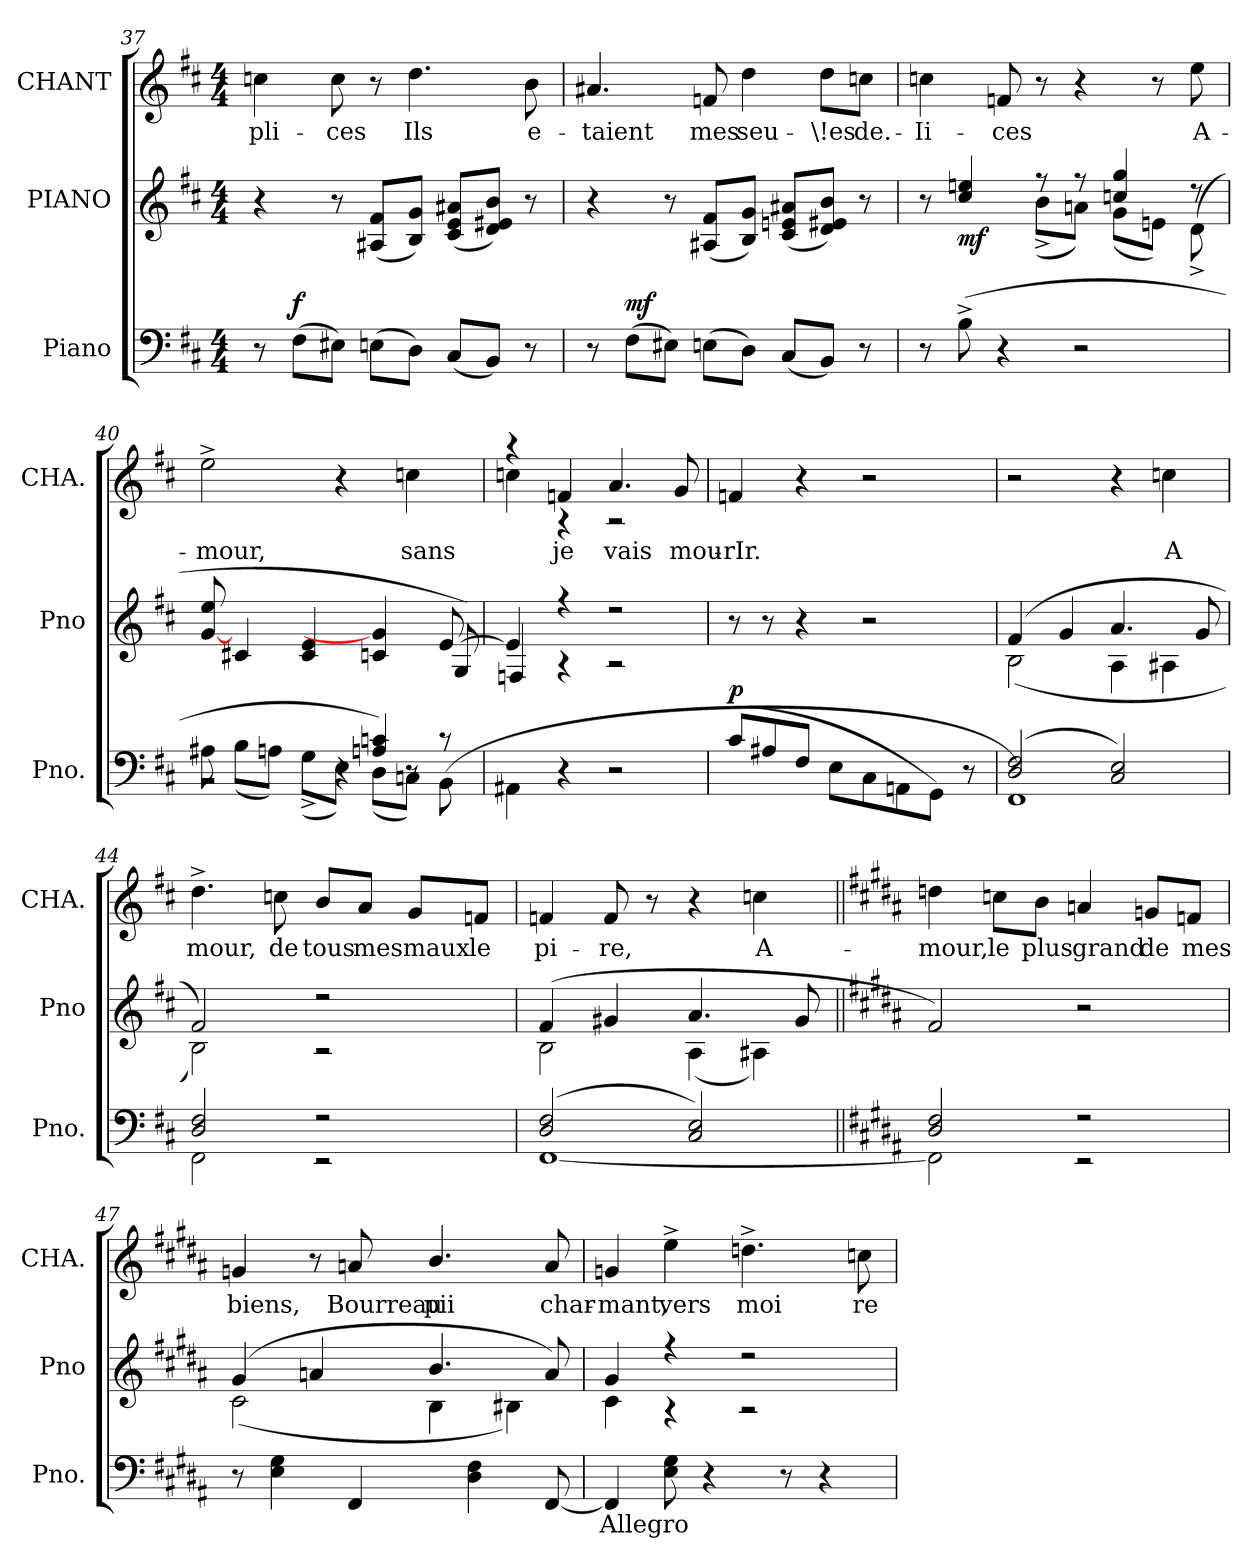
**kern	**text	**dynam	**kern	**dynam	**kern	**text
*part3	*part3	*part3	*part2	*part2	*part1	*part1
*staff3	*staff3	*staff3	*staff2	*staff2	*staff1	*staff1
*I"Piano	*	*	*I"PIANO	*	*I"CHANT	*
*I'Pno.	*	*	*I'Pno	*	*I'CHA.	*
*clefF4	*	*	*clefG2	*	*clefG2	*
*k[f#c#]	*	*	*k[f#c#]	*	*k[f#c#]	*
*M4/4	*	*	*M4/4	*	*M4/4	*
=37	=37	=37	=37	=37	=37	=37
8r	.	.	4r	.	4cc\	pli-
(8F#\L	.	f'	.	.	.	.
8E#X\J)	.	.	8r	.	8cc\	ces
(8En\L	.	.	(8A#X/ 8f#/L	.	8r	.
8D\J)	.	.	8B/ 8g/J)	.	4.dd\	Ils
(8C#/L	.	.	(8c#/ 8e/ 8a#X/L	.	.	.
8BB/J)	.	.	8d/ 8e#X/ 8b/J)	.	.	.
8r	.	.	8r	.	8b\	e-
=38	=38	=38	=38	=38	=38	=38
8r	.	.	4r	.	4.a#X/	taient
(8F#\L	.	mf	.	.	.	.
8E#X\J)	.	.	8r	.	.	.
(8En\L	.	.	(8A#X/ 8f#/L	.	8f/	mes
8D\J)	.	.	8B/ 8g/J)	.	4dd\	seu-
(8C#/L	.	.	(8c#/ 8en/ 8a#X/L	.	.	.
8BB/J)	.	.	8d/ 8e#X/ 8b/J)	.	8dd\L	\!es
8r	.	.	8r	.	8cc\J	de.-
!!LO:LB:g=z
=39	=39	=39	=39	=39	=39	=39
*	*	*	*^	*	*	*
8r	.	.	8r	4ryy	.	4cc\	Ii-
(8B^\	.	.	4cc#/ 4een/	.	mf	.	.
4r	.	.	.	8ryy	.	8f/	ces
.	.	.	8r	(8b^\L	.	8r	.
2r	.	.	8r	8an\J)	.	4r	.
.	.	.	4ccn/ 4gg/	(8g\L	.	.	.
.	.	.	.	8en\J)	.	8r	.
.	.	.	8r	(8d^\	.	8ee\	A-
=40	=40	=40	=40	=40	=40	=40	=40
*^	*	*	*	*	*	*	*
*	*^	*	*	*	*	*	*	*
2ryy	8A#X\	2r	.	.	[8g/ 8ee/	2ryy	.	2ee^\	mour,
.	(8B\L	.	.	.	4c#X/	.	.	.	.
.	8An\J)	.	.	.	.	.	.	.	.
.	(8G^\L	.	.	.	4c#/ 4e/	.	.	.	.
8ryy	8E\J)	4r	.	.	.	4ryy	.	4r	.
4An/ 4cn/)	(8D\L	.	.	.	4cn/ 4g]/	.	.	.	.
.	8Cn\J)	8r	.	.	.	8ryy	.	4ccn\	sans
8r	(8BB\	8ryy	.	.	[8e/	8G/)	.	.	.
*v	*v	*v	*	*	*	*	*	*	*
=41	=41	=41	=41	=41	=41	=41	=41
*	*	*	*	*	*	*^	*
4AA#X\	.	.	4e/]	4Fn/	.	4r	4cc\	.
4r	.	.	4r	4r	.	4f/	4r	je
2r	.	.	2r	2r	.	4.a/	2r	vais
.	.	.	.	.	.	8g/	.	mou-
*	*	*	*v	*v	*	*	*	*
*	*	*	*	*	*v	*v	*
!!LO:LB:g=z
=42	=42	=42	=42	=42	=42	=42
*	*	*	*	*	*MM92	*
(8c#/L	.	p	8r	.	4f/	rIr.
8A#X/	.	.	8r	.	.	.
8F#/J	.	.	4r	.	4r	.
8E\L	.	.	.	.	.	.
8C#\	.	.	2r	.	2r	.
8AAn\	.	.	.	.	.	.
8GG\J)	.	.	.	.	.	.
8r	.	.	.	.	.	.
=43	=43	=43	=43	=43	=43	=43
*^	*	*	*^	*	*	*
(2D/ 2F#/	1FF#/)	.	.	(4f#/	(2B\	.	2r	.
.	.	.	.	4g/	.	.	.	.
2C#/ 2E/)	.	.	.	4.a/	4A\	.	4r	.
.	.	.	.	.	4A#X\	.	4cc\	A
.	.	.	.	8g/	.	.	.	.
=44	=44	=44	=44	=44	=44	=44	=44	=44
2D/ 2F#/	2FF#\	.	.	2f#/)	2B\)	.	4.dd^\	mour,
.	.	.	.	.	.	.	8cc\	de
2r	2r	.	.	2r	2r	.	8b/L	tous
.	.	.	.	.	.	.	8a/J	mes
.	.	.	.	.	.	.	8g/L	maux
.	.	.	.	.	.	.	8f/J	le
!!LO:PB:g=z
=45	=45	=45	=45	=45	=45	=45	=45	=45
(2D/ 2F#/	[1FF#\	.	.	(4f#/	2B\	.	4f/	pi-
.	.	.	.	4g#X/	.	.	8f/	re,
.	.	.	.	.	.	.	8r	.
2C#/ 2E/)	.	.	.	4.a/	(4A\	.	4r	.
.	.	.	.	.	4A#X\)	.	4cc\	A-
.	.	.	.	8g#/	.	.	.	.
*	*	*	*	*v	*v	*	*	*
=46||	=46||	=46||	=46||	=46||	=46||	=46||	=46||
*k[f#c#g#d#a#]	*	*	*	*k[f#c#g#d#a#]	*	*k[f#c#g#d#a#]	*
2D#/ 2F#/	2FF#\]	.	.	2f#/)	.	4dd\	mour,
.	.	.	.	.	.	8cc\L	le
.	.	.	.	.	.	8b\J	plus
2r	2r	.	.	2r	.	4a/	grand
.	.	.	.	.	.	8g/L	de
.	.	.	.	.	.	8f/J	mes
*v	*v	*	*	*	*	*	*
=47	=47	=47	=47	=47	=47	=47
*	*	*	*^	*	*	*
8r	.	.	(4g#/	(2c#\	.	4g/	biens,
4E\ 4G#\	.	.	.	.	.	.	.
*	*	*	*	*	*	*MM120	*
.	.	.	4an/	.	.	8r	.
4FF#/	.	.	.	.	.	8an/	Bourreau
.	.	.	4.b/	4B\	.	4.b/	pii
4D#\ 4F#\	.	.	.	.	.	.	.
.	.	.	.	4B#X\)	.	.	.
[8FF#/	.	.	8a/)	.	.	8a/	char-
!!LO:LB:g=z
=48	=48	=48	=48	=48	=48	=48	=48
4FF#/]	Allegro	.	4g#/	4c#\	.	4g/	mant,
8E\ 8G#\	.	.	4r	4r	.	4ee^\	vers
4r	.	.	.	.	.	.	.
.	.	.	2r	2r	.	4.dd^\	moi
8r	.	.	.	.	.	.	.
4r	.	.	.	.	.	.	.
.	.	.	.	.	.	8cc\	re-
*	*	*	*v	*v	*	*	*
=	=	=	=	=	=	=
*-	*-	*-	*-	*-	*-	*-
